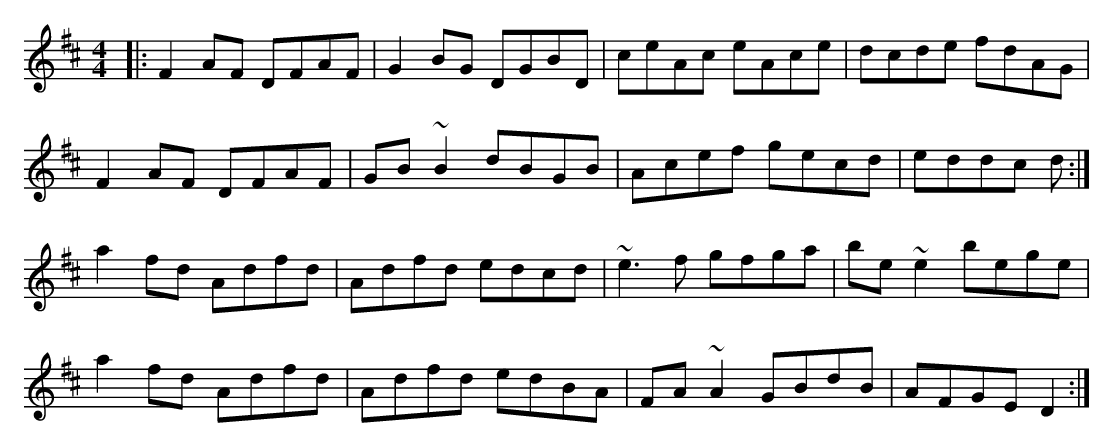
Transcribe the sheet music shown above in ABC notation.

X:1
M:4/4
K:D
|:F2 AF DFAF|G2 BG DGBD|ceAc eAce|dcde fdAG|
F2 AF DFAF|GB ~B2 dBGB|Acef gecd|eddc d:|
a2 fd Adfd|Adfd edcd|~e3 f gfga|be ~e2 bege|
a2 fd Adfd|Adfd edBA|FA ~A2 GBdB|AFGE D2:|
